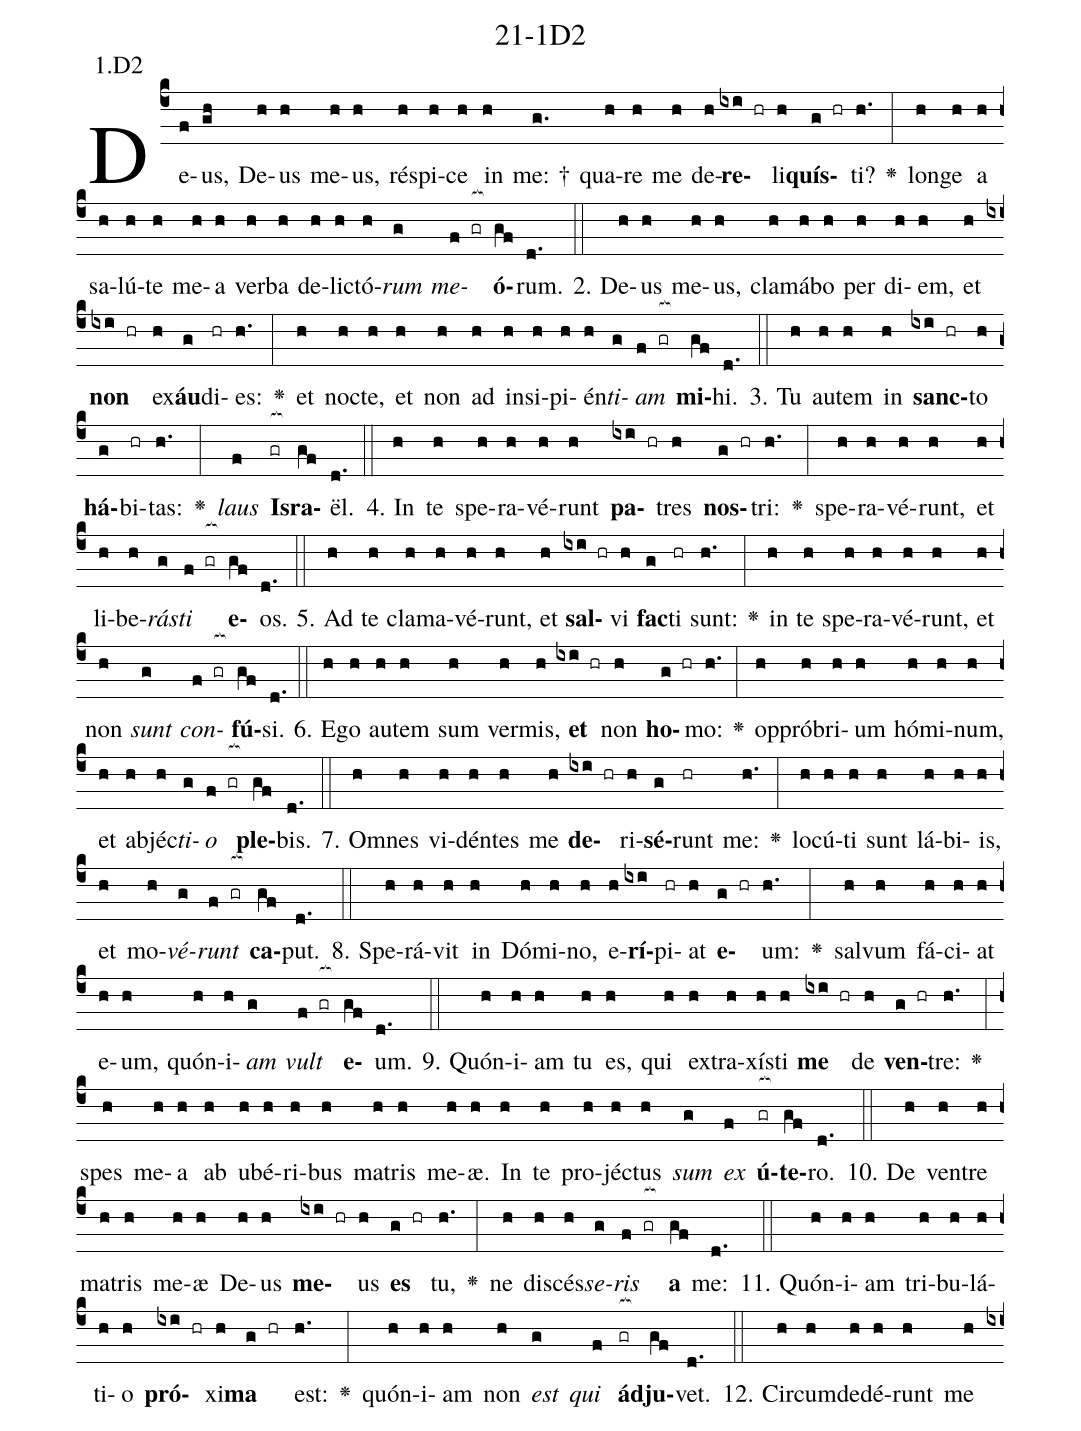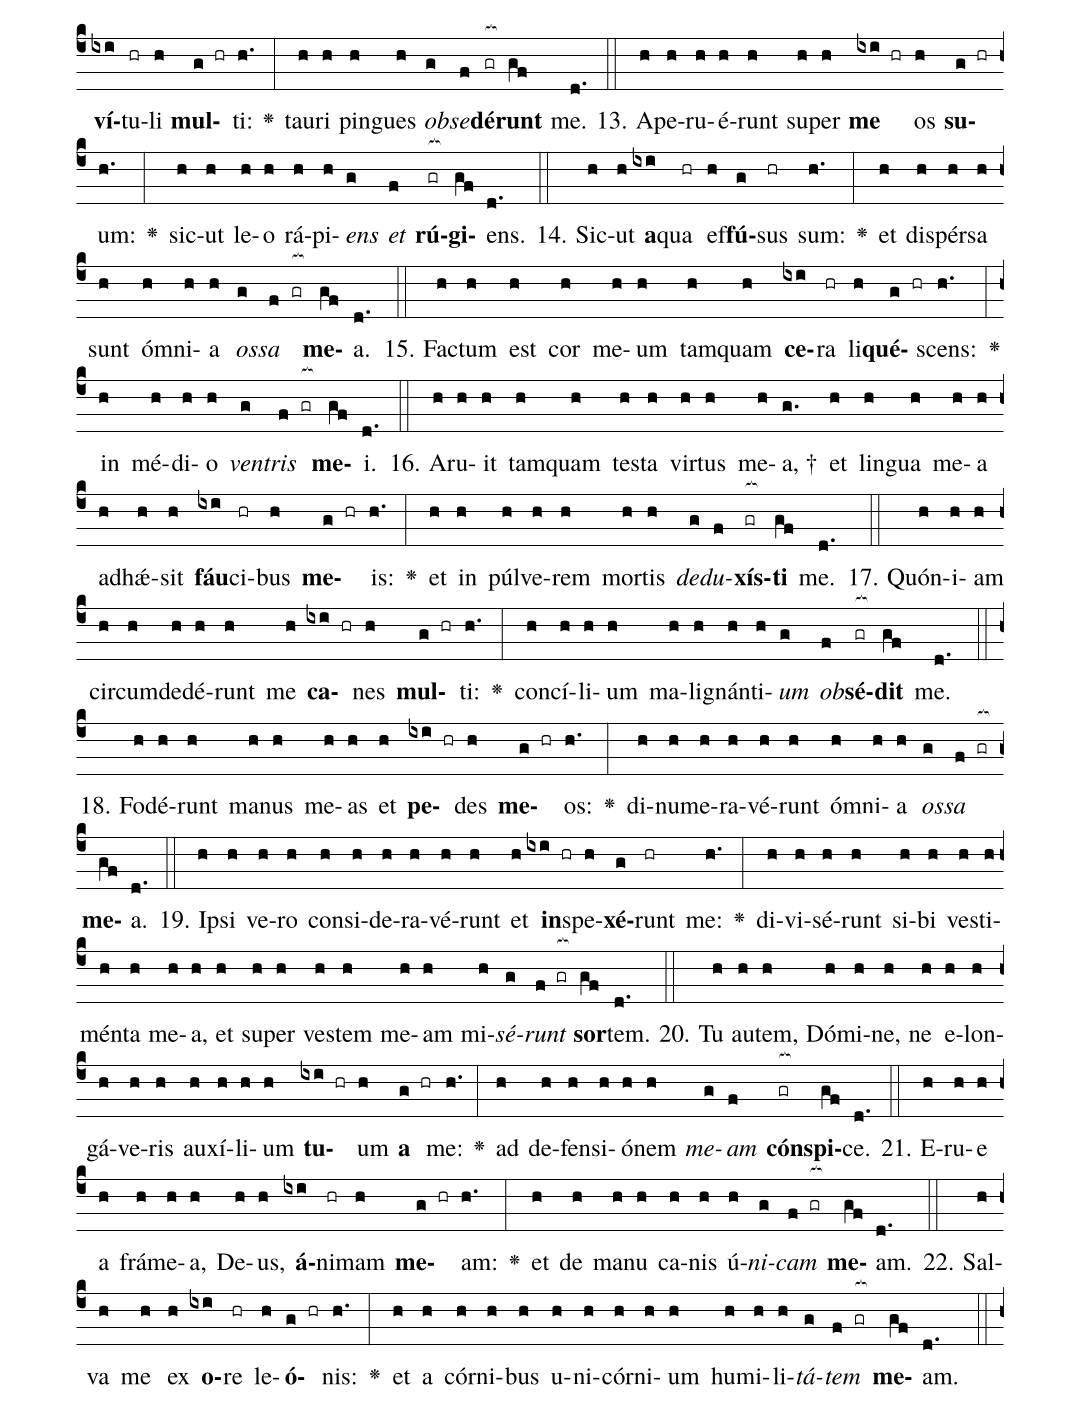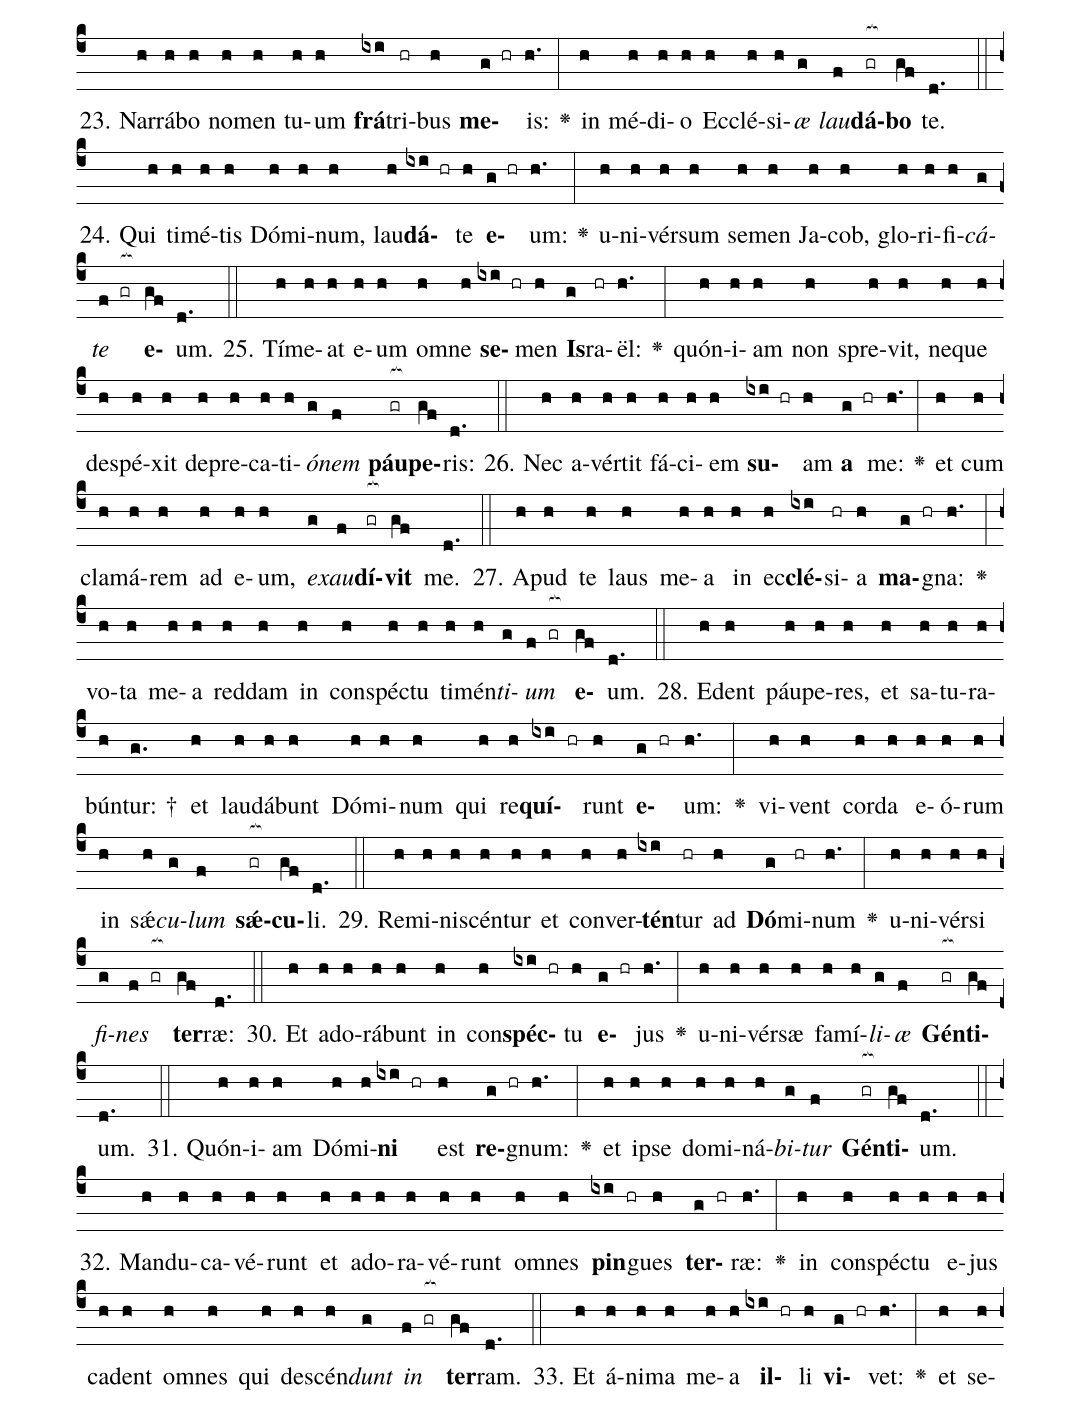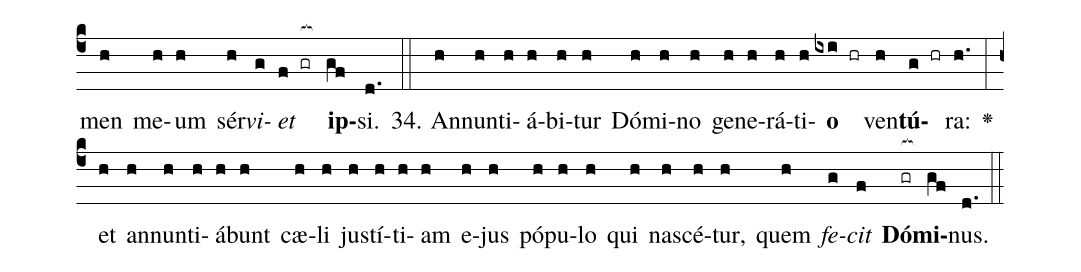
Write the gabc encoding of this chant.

name: 21-1D2;
annotation: 1.D2;
%%
(c4)De(f)us,(gh) De(h)us(h) me(h)us,(h) ré(h)spi(h)ce(h) in(h) me: †(g.) qua(h)re(h) me(h) de(h)<b>re</b>(ixi hr)li(h)<b>quís</b>(g hr)ti?(h.) <v>\greheightstar</v>(:) lon(h)ge(h) a(h) sa(h)lú(h)te(h) me(h)a(h) ver(h)ba(h) de(h)lic(h)tó(h)<i>rum</i>(g) <i>me</i>(f gr[ocb:1{])<b>ó</b>(gf[ocb:0}])rum.(d.) (::)
2. De(h)us(h) me(h)us,(h) cla(h)má(h)bo(h) per(h) di(h)em,(h) et(h) <b>non</b>(ixi hr) ex(h)<b>áu</b>(g)di(hr)es:(h.) <v>\greheightstar</v>(:) et(h) noc(h)te,(h) et(h) non(h) ad(h) in(h)si(h)pi(h)én(h)<i>ti</i>(g)<i>am</i>(f gr[ocb:1{]) <b>mi</b>(gf[ocb:0}])hi.(d.) (::)
3. Tu(h) au(h)tem(h) in(h) <b>sanc</b>(ixi hr)to(h) <b>há</b>(g)bi(hr)tas:(h.) <v>\greheightstar</v>(:) <i>laus</i>(f) <b>Is</b>(gr[ocb:1{])<b>ra</b>(gf[ocb:0}])ël.(d.) (::)
4. In(h) te(h) spe(h)ra(h)vé(h)runt(h) <b>pa</b>(ixi hr)tres(h) <b>nos</b>(g hr)tri:(h.) <v>\greheightstar</v>(:) spe(h)ra(h)vé(h)runt,(h) et(h) li(h)be(h)<i>rás</i>(g)<i>ti</i>(f gr[ocb:1{]) <b>e</b>(gf[ocb:0}])os.(d.) (::)
5. Ad(h) te(h) cla(h)ma(h)vé(h)runt,(h) et(h) <b>sal</b>(ixi hr)vi(h) <b>fac</b>(g)ti(hr) sunt:(h.) <v>\greheightstar</v>(:) in(h) te(h) spe(h)ra(h)vé(h)runt,(h) et(h) non(h) <i>sunt</i>(g) <i>con</i>(f gr[ocb:1{])<b>fú</b>(gf[ocb:0}])si.(d.) (::)
6. E(h)go(h) au(h)tem(h) sum(h) ver(h)mis,(h) <b>et</b>(ixi hr) non(h) <b>ho</b>(g hr)mo:(h.) <v>\greheightstar</v>(:) op(h)pró(h)bri(h)um(h) hó(h)mi(h)num,(h) et(h) ab(h)jéc(h)<i>ti</i>(g)<i>o</i>(f gr[ocb:1{]) <b>ple</b>(gf[ocb:0}])bis.(d.) (::)
7. Om(h)nes(h) vi(h)dén(h)tes(h) me(h) <b>de</b>(ixi hr)ri(h)<b>sé</b>(g)runt(hr) me:(h.) <v>\greheightstar</v>(:) lo(h)cú(h)ti(h) sunt(h) lá(h)bi(h)is,(h) et(h) mo(h)<i>vé</i>(g)<i>runt</i>(f gr[ocb:1{]) <b>ca</b>(gf[ocb:0}])put.(d.) (::)
8. Spe(h)rá(h)vit(h) in(h) Dó(h)mi(h)no,(h) e(h)<b>rí</b>(ixi)pi(hr)at(h) <b>e</b>(g hr)um:(h.) <v>\greheightstar</v>(:) sal(h)vum(h) fá(h)ci(h)at(h) e(h)um,(h) quón(h)i(h)<i>am</i>(g) <i>vult</i>(f gr[ocb:1{]) <b>e</b>(gf[ocb:0}])um.(d.) (::)
9. Quón(h)i(h)am(h) tu(h) es,(h) qui(h) ex(h)tra(h)xís(h)ti(h) <b>me</b>(ixi hr) de(h) <b>ven</b>(g hr)tre:(h.) <v>\greheightstar</v>(:) spes(h) me(h)a(h) ab(h) u(h)bé(h)ri(h)bus(h) ma(h)tris(h) me(h)æ.(h) In(h) te(h) pro(h)jéc(h)tus(h) <i>sum</i>(g) <i>ex</i>(f) <b>ú</b>(gr[ocb:1{])<b>te</b>(gf[ocb:0}])ro.(d.) (::)
10. De(h) ven(h)tre(h) ma(h)tris(h) me(h)æ(h) De(h)us(h) <b>me</b>(ixi hr)us(h) <b>es</b>(g hr) tu,(h.) <v>\greheightstar</v>(:) ne(h) di(h)scés(h)<i>se</i>(g)<i>ris</i>(f gr[ocb:1{]) <b>a</b>(gf[ocb:0}]) me:(d.) (::)
11. Quón(h)i(h)am(h) tri(h)bu(h)lá(h)ti(h)o(h) <b>pró</b>(ixi hr)xi(h)<b>ma</b>(g hr) est:(h.) <v>\greheightstar</v>(:) quón(h)i(h)am(h) non(h) <i>est</i>(g) <i>qui</i>(f) <b>ád</b>(gr[ocb:1{])<b>ju</b>(gf[ocb:0}])vet.(d.) (::)
12. Cir(h)cum(h)de(h)dé(h)runt(h) me(h) <b>ví</b>(ixi)tu(hr)li(h) <b>mul</b>(g hr)ti:(h.) <v>\greheightstar</v>(:) tau(h)ri(h) pin(h)gues(h) <i>ob</i>(g)<i>se</i>(f)<b>dé</b>(gr[ocb:1{])<b>runt</b>(gf[ocb:0}]) me.(d.) (::)
13. A(h)pe(h)ru(h)é(h)runt(h) su(h)per(h) <b>me</b>(ixi hr) os(h) <b>su</b>(g hr)um:(h.) <v>\greheightstar</v>(:) sic(h)ut(h) le(h)o(h) rá(h)pi(h)<i>ens</i>(g) <i>et</i>(f) <b>rú</b>(gr[ocb:1{])<b>gi</b>(gf[ocb:0}])ens.(d.) (::)
14. Sic(h)ut(h) <b>a</b>(ixi)qua(hr) ef(h)<b>fú</b>(g)sus(hr) sum:(h.) <v>\greheightstar</v>(:) et(h) di(h)spér(h)sa(h) sunt(h) óm(h)ni(h)a(h) <i>os</i>(g)<i>sa</i>(f gr[ocb:1{]) <b>me</b>(gf[ocb:0}])a.(d.) (::)
15. Fac(h)tum(h) est(h) cor(h) me(h)um(h) tam(h)quam(h) <b>ce</b>(ixi)ra(hr) li(h)<b>qué</b>(g hr)scens:(h.) <v>\greheightstar</v>(:) in(h) mé(h)di(h)o(h) <i>ven</i>(g)<i>tris</i>(f gr[ocb:1{]) <b>me</b>(gf[ocb:0}])i.(d.) (::)
16. A(h)ru(h)it(h) tam(h)quam(h) tes(h)ta(h) vir(h)tus(h) me(h)a, †(g.) et(h) lin(h)gua(h) me(h)a(h) ad(h)hǽ(h)sit(h) <b>fáu</b>(ixi)ci(hr)bus(h) <b>me</b>(g hr)is:(h.) <v>\greheightstar</v>(:) et(h) in(h) púl(h)ve(h)rem(h) mor(h)tis(h) <i>de</i>(g)<i>du</i>(f)<b>xís</b>(gr[ocb:1{])<b>ti</b>(gf[ocb:0}]) me.(d.) (::)
17. Quón(h)i(h)am(h) cir(h)cum(h)de(h)dé(h)runt(h) me(h) <b>ca</b>(ixi hr)nes(h) <b>mul</b>(g hr)ti:(h.) <v>\greheightstar</v>(:) con(h)cí(h)li(h)um(h) ma(h)li(h)gnán(h)ti(h)<i>um</i>(g) <i>ob</i>(f)<b>sé</b>(gr[ocb:1{])<b>dit</b>(gf[ocb:0}]) me.(d.) (::)
18. Fo(h)dé(h)runt(h) ma(h)nus(h) me(h)as(h) et(h) <b>pe</b>(ixi hr)des(h) <b>me</b>(g hr)os:(h.) <v>\greheightstar</v>(:) di(h)nu(h)me(h)ra(h)vé(h)runt(h) óm(h)ni(h)a(h) <i>os</i>(g)<i>sa</i>(f gr[ocb:1{]) <b>me</b>(gf[ocb:0}])a.(d.) (::)
19. Ip(h)si(h) ve(h)ro(h) con(h)si(h)de(h)ra(h)vé(h)runt(h) et(h) <b>in</b>(ixi hr)spe(h)<b>xé</b>(g)runt(hr) me:(h.) <v>\greheightstar</v>(:) di(h)vi(h)sé(h)runt(h) si(h)bi(h) ves(h)ti(h)mén(h)ta(h) me(h)a,(h) et(h) su(h)per(h) ves(h)tem(h) me(h)am(h) mi(h)<i>sé</i>(g)<i>runt</i>(f gr[ocb:1{]) <b>sor</b>(gf[ocb:0}])tem.(d.) (::)
20. Tu(h) au(h)tem,(h) Dó(h)mi(h)ne,(h) ne(h) e(h)lon(h)gá(h)ve(h)ris(h) au(h)xí(h)li(h)um(h) <b>tu</b>(ixi hr)um(h) <b>a</b>(g hr) me:(h.) <v>\greheightstar</v>(:) ad(h) de(h)fen(h)si(h)ó(h)nem(h) <i>me</i>(g)<i>am</i>(f) <b>cón</b>(gr[ocb:1{])<b>spi</b>(gf[ocb:0}])ce.(d.) (::)
21. E(h)ru(h)e(h) a(h) frá(h)me(h)a,(h) De(h)us,(h) <b>á</b>(ixi)ni(hr)mam(h) <b>me</b>(g hr)am:(h.) <v>\greheightstar</v>(:) et(h) de(h) ma(h)nu(h) ca(h)nis(h) ú(h)<i>ni</i>(g)<i>cam</i>(f gr[ocb:1{]) <b>me</b>(gf[ocb:0}])am.(d.) (::)
22. Sal(h)va(h) me(h) ex(h) <b>o</b>(ixi)re(hr) le(h)<b>ó</b>(g hr)nis:(h.) <v>\greheightstar</v>(:) et(h) a(h) cór(h)ni(h)bus(h) u(h)ni(h)cór(h)ni(h)um(h) hu(h)mi(h)li(h)<i>tá</i>(g)<i>tem</i>(f gr[ocb:1{]) <b>me</b>(gf[ocb:0}])am.(d.) (::)
23. Nar(h)rá(h)bo(h) no(h)men(h) tu(h)um(h) <b>frá</b>(ixi)tri(hr)bus(h) <b>me</b>(g hr)is:(h.) <v>\greheightstar</v>(:) in(h) mé(h)di(h)o(h) Ec(h)clé(h)si(h)<i>æ</i>(g) <i>lau</i>(f)<b>dá</b>(gr[ocb:1{])<b>bo</b>(gf[ocb:0}]) te.(d.) (::)
24. Qui(h) ti(h)mé(h)tis(h) Dó(h)mi(h)num,(h) lau(h)<b>dá</b>(ixi hr)te(h) <b>e</b>(g hr)um:(h.) <v>\greheightstar</v>(:) u(h)ni(h)vér(h)sum(h) se(h)men(h) Ja(h)cob,(h) glo(h)ri(h)fi(h)<i>cá</i>(g)<i>te</i>(f gr[ocb:1{]) <b>e</b>(gf[ocb:0}])um.(d.) (::)
25. Tí(h)me(h)at(h) e(h)um(h) om(h)ne(h) <b>se</b>(ixi hr)men(h) <b>Is</b>(g)ra(hr)ël:(h.) <v>\greheightstar</v>(:) quón(h)i(h)am(h) non(h) spre(h)vit,(h) ne(h)que(h) de(h)spé(h)xit(h) de(h)pre(h)ca(h)ti(h)<i>ó</i>(g)<i>nem</i>(f) <b>páu</b>(gr[ocb:1{])<b>pe</b>(gf[ocb:0}])ris:(d.) (::)
26. Nec(h) a(h)vér(h)tit(h) fá(h)ci(h)em(h) <b>su</b>(ixi hr)am(h) <b>a</b>(g hr) me:(h.) <v>\greheightstar</v>(:) et(h) cum(h) cla(h)má(h)rem(h) ad(h) e(h)um,(h) <i>ex</i>(g)<i>au</i>(f)<b>dí</b>(gr[ocb:1{])<b>vit</b>(gf[ocb:0}]) me.(d.) (::)
27. A(h)pud(h) te(h) laus(h) me(h)a(h) in(h) ec(h)<b>clé</b>(ixi)si(hr)a(h) <b>ma</b>(g hr)gna:(h.) <v>\greheightstar</v>(:) vo(h)ta(h) me(h)a(h) red(h)dam(h) in(h) con(h)spéc(h)tu(h) ti(h)mén(h)<i>ti</i>(g)<i>um</i>(f gr[ocb:1{]) <b>e</b>(gf[ocb:0}])um.(d.) (::)
28. E(h)dent(h) páu(h)pe(h)res,(h) et(h) sa(h)tu(h)ra(h)bún(h)tur: †(g.) et(h) lau(h)dá(h)bunt(h) Dó(h)mi(h)num(h) qui(h) re(h)<b>quí</b>(ixi hr)runt(h) <b>e</b>(g hr)um:(h.) <v>\greheightstar</v>(:) vi(h)vent(h) cor(h)da(h) e(h)ó(h)rum(h) in(h) sǽ(h)<i>cu</i>(g)<i>lum</i>(f) <b>sǽ</b>(gr[ocb:1{])<b>cu</b>(gf[ocb:0}])li.(d.) (::)
29. Re(h)mi(h)ni(h)scén(h)tur(h) et(h) con(h)ver(h)<b>tén</b>(ixi)tur(hr) ad(h) <b>Dó</b>(g)mi(hr)num(h.) <v>\greheightstar</v>(:) u(h)ni(h)vér(h)si(h) <i>fi</i>(g)<i>nes</i>(f gr[ocb:1{]) <b>ter</b>(gf[ocb:0}])ræ:(d.) (::)
30. Et(h) ad(h)o(h)rá(h)bunt(h) in(h) con(h)<b>spéc</b>(ixi hr)tu(h) <b>e</b>(g hr)jus(h.) <v>\greheightstar</v>(:) u(h)ni(h)vér(h)sæ(h) fa(h)mí(h)<i>li</i>(g)<i>æ</i>(f) <b>Gén</b>(gr[ocb:1{])<b>ti</b>(gf[ocb:0}])um.(d.) (::)
31. Quón(h)i(h)am(h) Dó(h)mi(h)<b>ni</b>(ixi hr) est(h) <b>re</b>(g hr)gnum:(h.) <v>\greheightstar</v>(:) et(h) ip(h)se(h) do(h)mi(h)ná(h)<i>bi</i>(g)<i>tur</i>(f) <b>Gén</b>(gr[ocb:1{])<b>ti</b>(gf[ocb:0}])um.(d.) (::)
32. Man(h)du(h)ca(h)vé(h)runt(h) et(h) ad(h)o(h)ra(h)vé(h)runt(h) om(h)nes(h) <b>pin</b>(ixi hr)gues(h) <b>ter</b>(g hr)ræ:(h.) <v>\greheightstar</v>(:) in(h) con(h)spéc(h)tu(h) e(h)jus(h) ca(h)dent(h) om(h)nes(h) qui(h) de(h)scén(h)<i>dunt</i>(g) <i>in</i>(f gr[ocb:1{]) <b>ter</b>(gf[ocb:0}])ram.(d.) (::)
33. Et(h) á(h)ni(h)ma(h) me(h)a(h) <b>il</b>(ixi hr)li(h) <b>vi</b>(g hr)vet:(h.) <v>\greheightstar</v>(:) et(h) se(h)men(h) me(h)um(h) sér(h)<i>vi</i>(g)<i>et</i>(f gr[ocb:1{]) <b>ip</b>(gf[ocb:0}])si.(d.) (::)
34. An(h)nun(h)ti(h)á(h)bi(h)tur(h) Dó(h)mi(h)no(h) ge(h)ne(h)rá(h)ti(h)<b>o</b>(ixi hr) ven(h)<b>tú</b>(g hr)ra:(h.) <v>\greheightstar</v>(:) et(h) an(h)nun(h)ti(h)á(h)bunt(h) cæ(h)li(h) jus(h)tí(h)ti(h)am(h) e(h)jus(h) pó(h)pu(h)lo(h) qui(h) na(h)scé(h)tur,(h) quem(h) <i>fe</i>(g)<i>cit</i>(f) <b>Dó</b>(gr[ocb:1{])<b>mi</b>(gf[ocb:0}])nus.(d.) (::)
